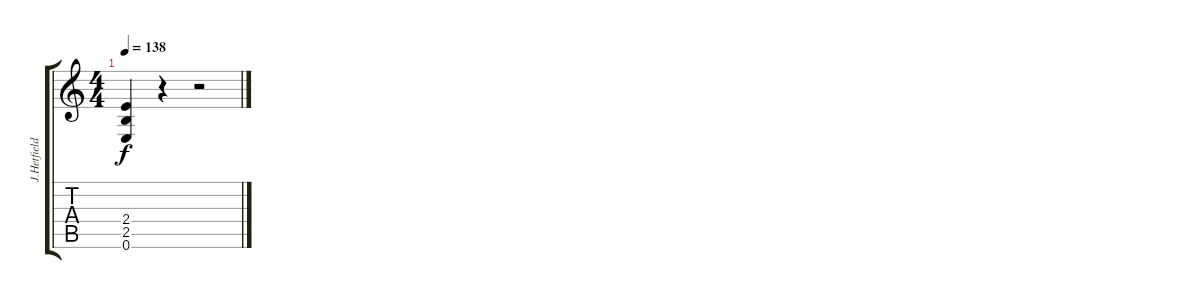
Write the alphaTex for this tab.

\track ("J.Hetfield" "J.Hetfield") {instrument distortionguitar}
\staff {score tabs}
\tuning (E4 B3 G3 D3 A2 E2) {hide}
\ts (4 4)
\tempo 138
\clef g2
\ks c
(2.4 2.5 0.6).4{dy f} r.4 r.2
